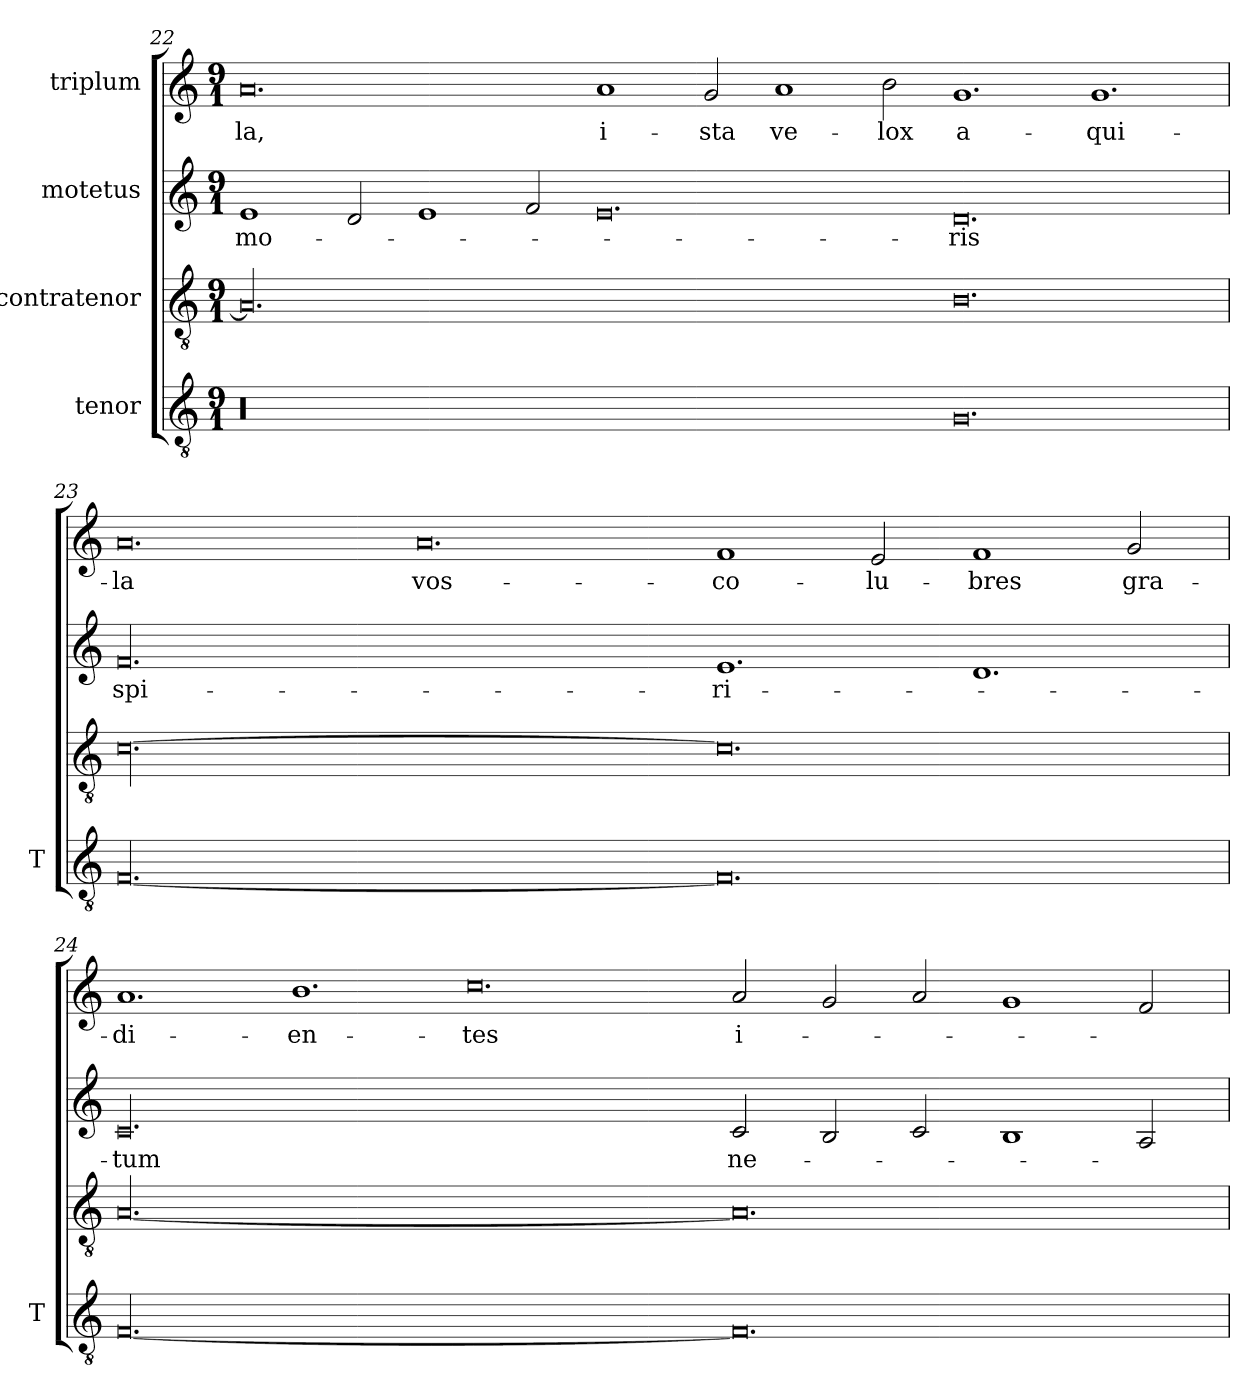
**kern	**kern	**kern	**text	**kern	**text
*part4	*part3	*part2	*part2	*part1	*part1
*staff4	*staff3	*staff2	*staff2	*staff1	*staff1
*I"tenor	*I"contratenor	*I"motetus	*	*I"triplum	*
*I'T	*	*	*	*	*
*clefGv2	*clefGv2	*clefG2	*	*clefG2	*
*k[]	*k[]	*k[]	*	*k[]	*
*C:	*C:	*C:	*	*C:	*
*M9/1	*M9/1	*M9/1	*	*M9/1	*
=22	=22	=22	=22	=22	=22
00.r	00.A/]	1e/	-mo-	0.a/	-la,
.	.	2d/	.	.	.
.	.	1e/	.	.	.
.	.	2f/	.	.	.
.	.	0.e/	.	1a/	i-
.	.	.	.	2g/	-sta
.	.	.	.	1a/	ve-
.	.	.	.	2b\	-lox
0.G/	0.B\	0.d/	-ris	1.g/	a-
.	.	.	.	1.g/	-qui-
!!LO:LB:g=z
=23	=23	=23	=23	=23	=23
[00.F/	[00.c\	00.f/	spi-	0.a/	-la
.	.	.	.	0.a/	vos-
0.F/]	0.c\]	1.e/	-ri-	1f/	co-
.	.	.	.	2e/	-lu-
.	.	1.d/	.	1f/	-bres
.	.	.	.	2g/	gra-
=24	=24	=24	=24	=24	=24
[00.F/	[00.A/	00.c/	-tum	1.a/	-di-
.	.	.	.	1.b\	-en-
.	.	.	.	0.cc\	-tes
0.F/]	0.A/]	2c/	ne-	2a/	i-
.	.	2B/	.	2g/	.
.	.	2c/	.	2a/	.
.	.	1B/	.	1g/	.
.	.	2A/	.	2f/	.
=	=	=	=	=	=
*-	*-	*-	*-	*-	*-
